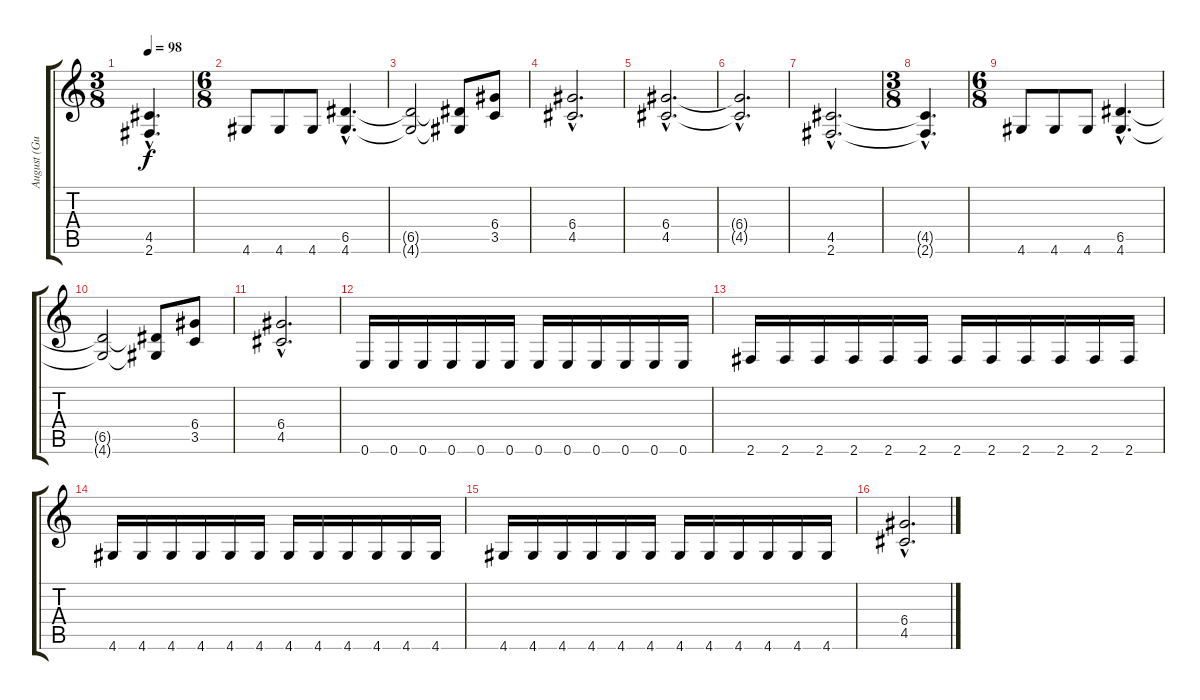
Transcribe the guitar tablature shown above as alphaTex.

\track ("August (Guitar)" "August (Gu") {instrument distortionguitar}
\staff {score tabs}
\tuning (E4 B3 G3 D3 A2 E2) {hide}
\ts (3 8)
\tempo 98
\clef g2
\ks c
(4.5{hac t} 2.6{hac t}).4{d dy f} |
\ts (6 8)
4.6.8 4.6.8 4.6.8 (6.5{hac} 4.6{hac}).4{d} |
(6.5{t} 4.6{t}).2 (6.5{t} 4.6{t}).8 (6.4 3.5).8 |
(6.4{hac} 4.5{hac}).2{d} |
(6.4{hac} 4.5{hac}).2{d} |
(6.4{hac t} 4.5{hac t}).2{d} |
(4.5{hac} 2.6{hac}).2{d} |
\ts (3 8)
(4.5{hac t} 2.6{hac t}).4{d} |
\ts (6 8)
4.6.8 4.6.8 4.6.8 (6.5{hac} 4.6{hac}).4{d} |
(6.5{t} 4.6{t}).2 (6.5{t} 4.6{t}).8 (6.4 3.5).8 |
(6.4{hac} 4.5{hac}).2{d} |
0.6.16 0.6.16 0.6.16 0.6.16 0.6.16 0.6.16 0.6.16 0.6.16 0.6.16 0.6.16 0.6.16 0.6.16 |
2.6.16 2.6.16 2.6.16 2.6.16 2.6.16 2.6.16 2.6.16 2.6.16 2.6.16 2.6.16 2.6.16 2.6.16 |
4.6.16 4.6.16 4.6.16 4.6.16 4.6.16 4.6.16 4.6.16 4.6.16 4.6.16 4.6.16 4.6.16 4.6.16 |
4.6.16 4.6.16 4.6.16 4.6.16 4.6.16 4.6.16 4.6.16 4.6.16 4.6.16 4.6.16 4.6.16 4.6.16 |
(6.4{hac} 4.5{hac}).2{d}
